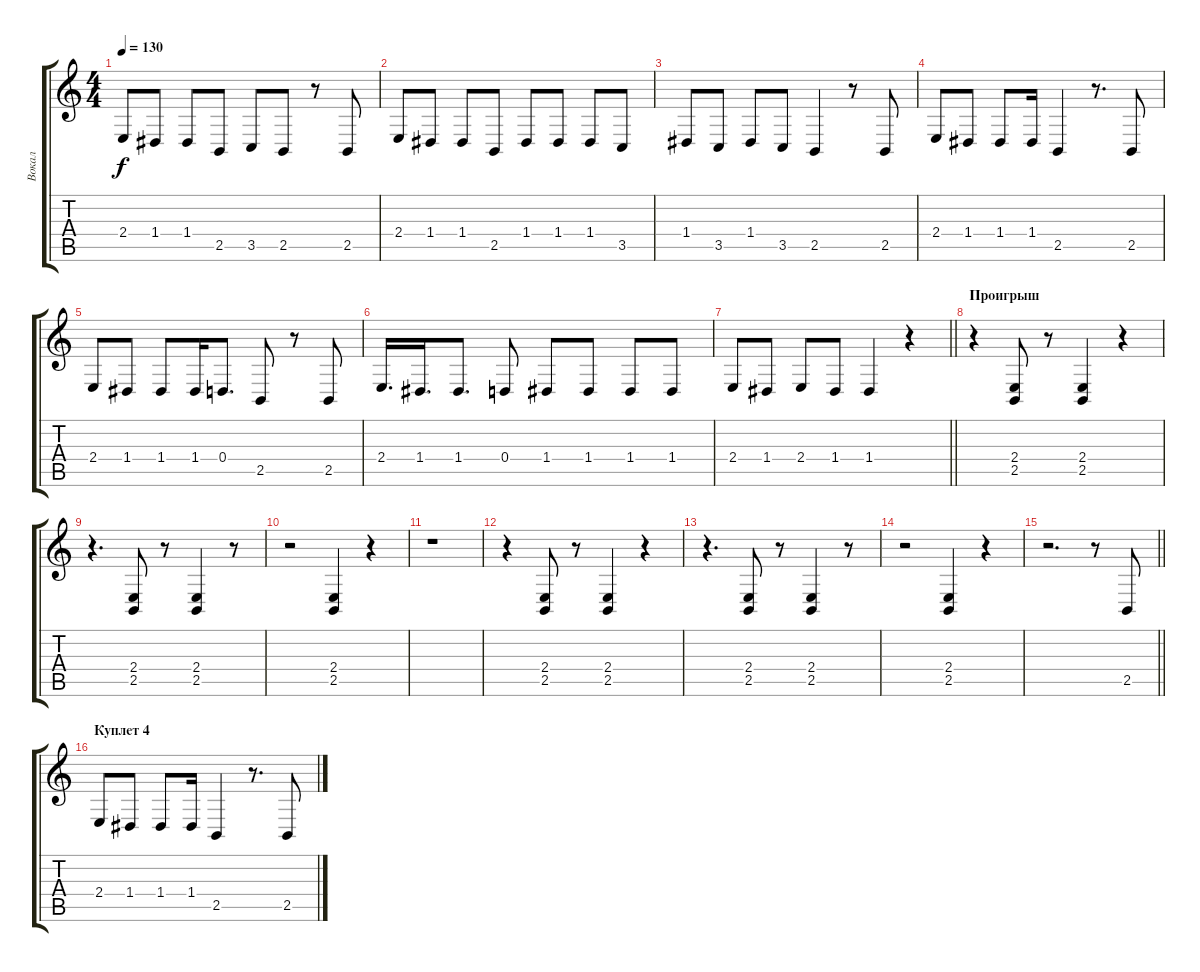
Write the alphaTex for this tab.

\track ("Вокал" "Вокал") {instrument altosax}
\staff {score tabs}
\tuning (E4 B3 G3 D3 A2 E2) {hide}
\ts (4 4)
\tempo 130
\clef g2
\ks c
2.4.8{dy f} 1.4.8 1.4.8 2.5.8 3.5.8 2.5.8 r.8 2.5.8 |
2.4.8 1.4.8 1.4.8 2.5.8 1.4.8 1.4.8 1.4.8 3.5.8 |
1.4.8 3.5.8 1.4.8 3.5.8 2.5.4 r.8 2.5.8 |
2.4.8 1.4.8 1.4.8 1.4.16 2.5.4 r.8{d} 2.5.8 |
2.4.8 1.4.8 1.4.8 1.4.16 0.4.8{d} 2.5.8 r.8 2.5.8 |
2.4.16{d} 1.4.16{d} 1.4.8{d} 0.4.8 1.4.8 1.4.8 1.4.8 1.4.8 |
\barLineRight lightlight
2.4.8 1.4.8 2.4.8 1.4.8 1.4.4 r.4 |
\section ("" "Проигрыш")
r.4 (2.4 2.5).8 r.8 (2.4 2.5).4 r.4 |
r.4{d} (2.4 2.5).8 r.8 (2.4 2.5).4 r.8 |
r.2 (2.4 2.5).4 r.4 |
r.1 |
r.4 (2.4 2.5).8 r.8 (2.4 2.5).4 r.4 |
r.4{d} (2.4 2.5).8 r.8 (2.4 2.5).4 r.8 |
r.2 (2.4 2.5).4 r.4 |
\barLineRight lightlight
r.2{d} r.8 2.5.8 |
\section ("" "Куплет 4")
2.4.8 1.4.8 1.4.8 1.4.16 2.5.4 r.8{d} 2.5.8
